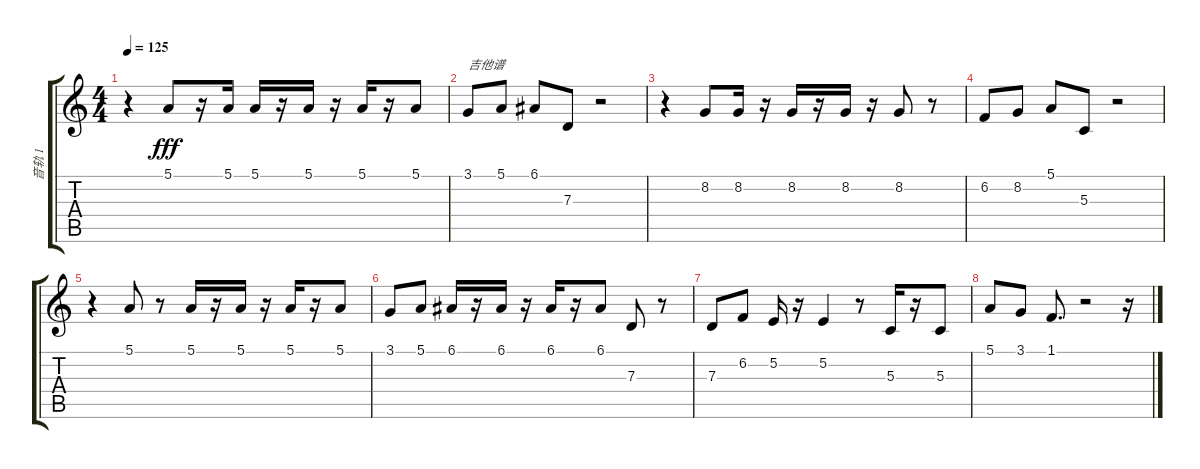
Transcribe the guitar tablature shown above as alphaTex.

\track ("音轨 1" "音轨 1") {instrument musicbox}
\staff {score tabs}
\tuning (E4 B3 G3 D3 A2 E2) {hide}
\ts (4 4)
\tempo 125
\clef g2
\ks c
r.4{dy fff} 5.1.8 r.16 5.1.16 5.1.16 r.16 5.1.16 r.16 5.1.16 r.16 5.1.8 |
3.1.8{txt "吉他谱"} 5.1.8 6.1.8 7.3.8 r.2 |
r.4 8.2.8 8.2.16 r.16 8.2.16 r.16 8.2.16 r.16 8.2.8 r.8 |
6.2.8 8.2.8 5.1.8 5.3.8 r.2 |
r.4 5.1.8 r.8 5.1.16 r.16 5.1.16 r.16 5.1.16 r.16 5.1.8 |
3.1.8 5.1.8 6.1.16 r.16 6.1.16 r.16 6.1.16 r.16 6.1.8 7.3.8 r.8 |
7.3.8 6.2.8 5.2.16 r.16 5.2.4 r.8 5.3.16 r.16 5.3.8 |
5.1.8 3.1.8 1.1.8{d} r.2 r.16
